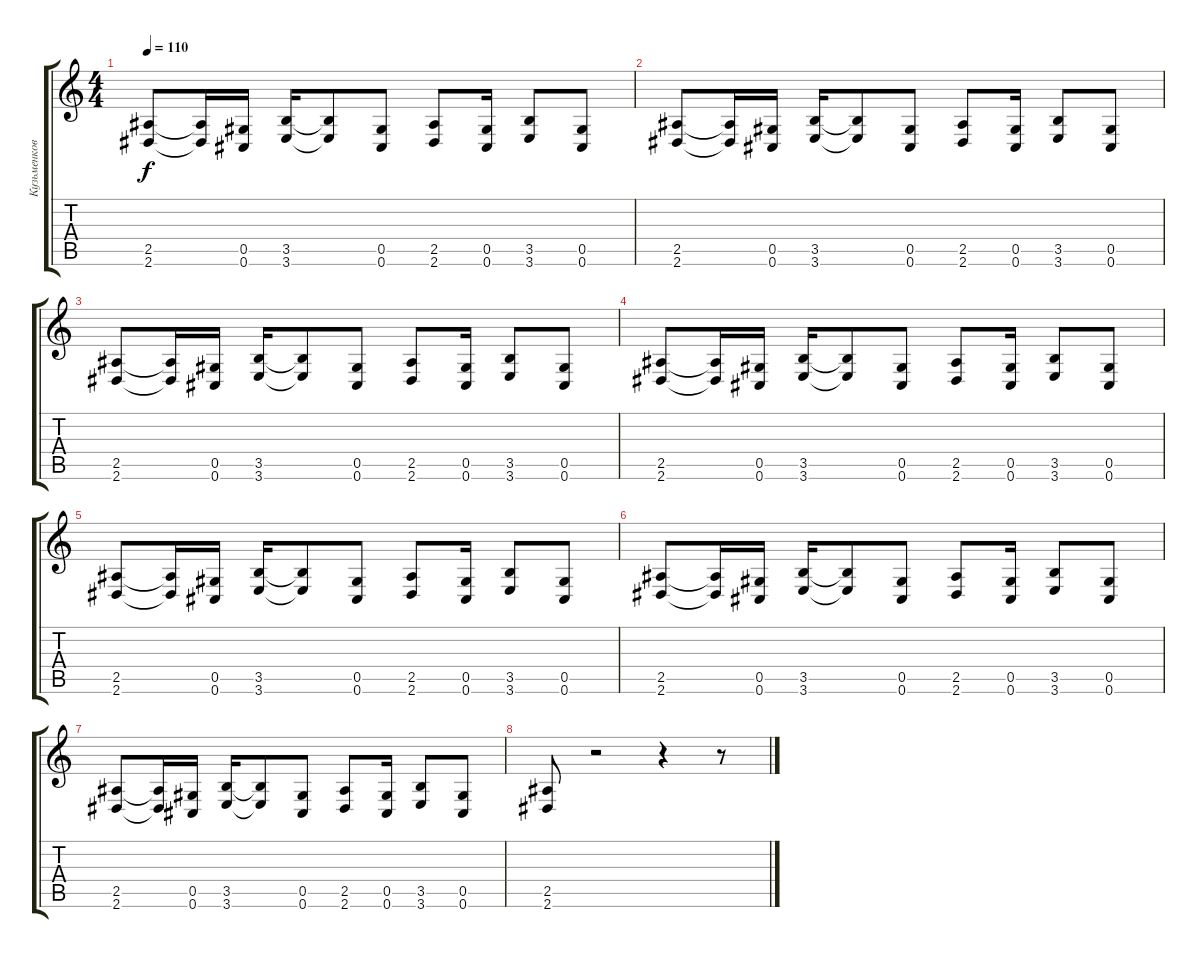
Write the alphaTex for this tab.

\track ("Кузьменков" "Кузьменков") {instrument distortionguitar}
\staff {score tabs}
\tuning (Eb4 Bb3 Gb3 Db3 Ab2 Db2) {hide}
\ts (4 4)
\tempo 110
\clef g2
\ks c
(2.5 2.6).8{dy f} (2.5{t} 2.6{t}).16 (0.5 0.6).16 (3.5 3.6).16 (3.5{t} 3.6{t}).8 (0.5 0.6).8 (2.5 2.6).8 (0.5 0.6).16 (3.5 3.6).8 (0.5 0.6).8 |
(2.5 2.6).8 (2.5{t} 2.6{t}).16 (0.5 0.6).16 (3.5 3.6).16 (3.5{t} 3.6{t}).8 (0.5 0.6).8 (2.5 2.6).8 (0.5 0.6).16 (3.5 3.6).8 (0.5 0.6).8 |
(2.5 2.6).8 (2.5{t} 2.6{t}).16 (0.5 0.6).16 (3.5 3.6).16 (3.5{t} 3.6{t}).8 (0.5 0.6).8 (2.5 2.6).8 (0.5 0.6).16 (3.5 3.6).8 (0.5 0.6).8 |
(2.5 2.6).8 (2.5{t} 2.6{t}).16 (0.5 0.6).16 (3.5 3.6).16 (3.5{t} 3.6{t}).8 (0.5 0.6).8 (2.5 2.6).8 (0.5 0.6).16 (3.5 3.6).8 (0.5 0.6).8 |
(2.5 2.6).8 (2.5{t} 2.6{t}).16 (0.5 0.6).16 (3.5 3.6).16 (3.5{t} 3.6{t}).8 (0.5 0.6).8 (2.5 2.6).8 (0.5 0.6).16 (3.5 3.6).8 (0.5 0.6).8 |
(2.5 2.6).8 (2.5{t} 2.6{t}).16 (0.5 0.6).16 (3.5 3.6).16 (3.5{t} 3.6{t}).8 (0.5 0.6).8 (2.5 2.6).8 (0.5 0.6).16 (3.5 3.6).8 (0.5 0.6).8 |
(2.5 2.6).8 (2.5{t} 2.6{t}).16 (0.5 0.6).16 (3.5 3.6).16 (3.5{t} 3.6{t}).8 (0.5 0.6).8 (2.5 2.6).8 (0.5 0.6).16 (3.5 3.6).8 (0.5 0.6).8 |
(2.5 2.6).8 r.2 r.4 r.8
